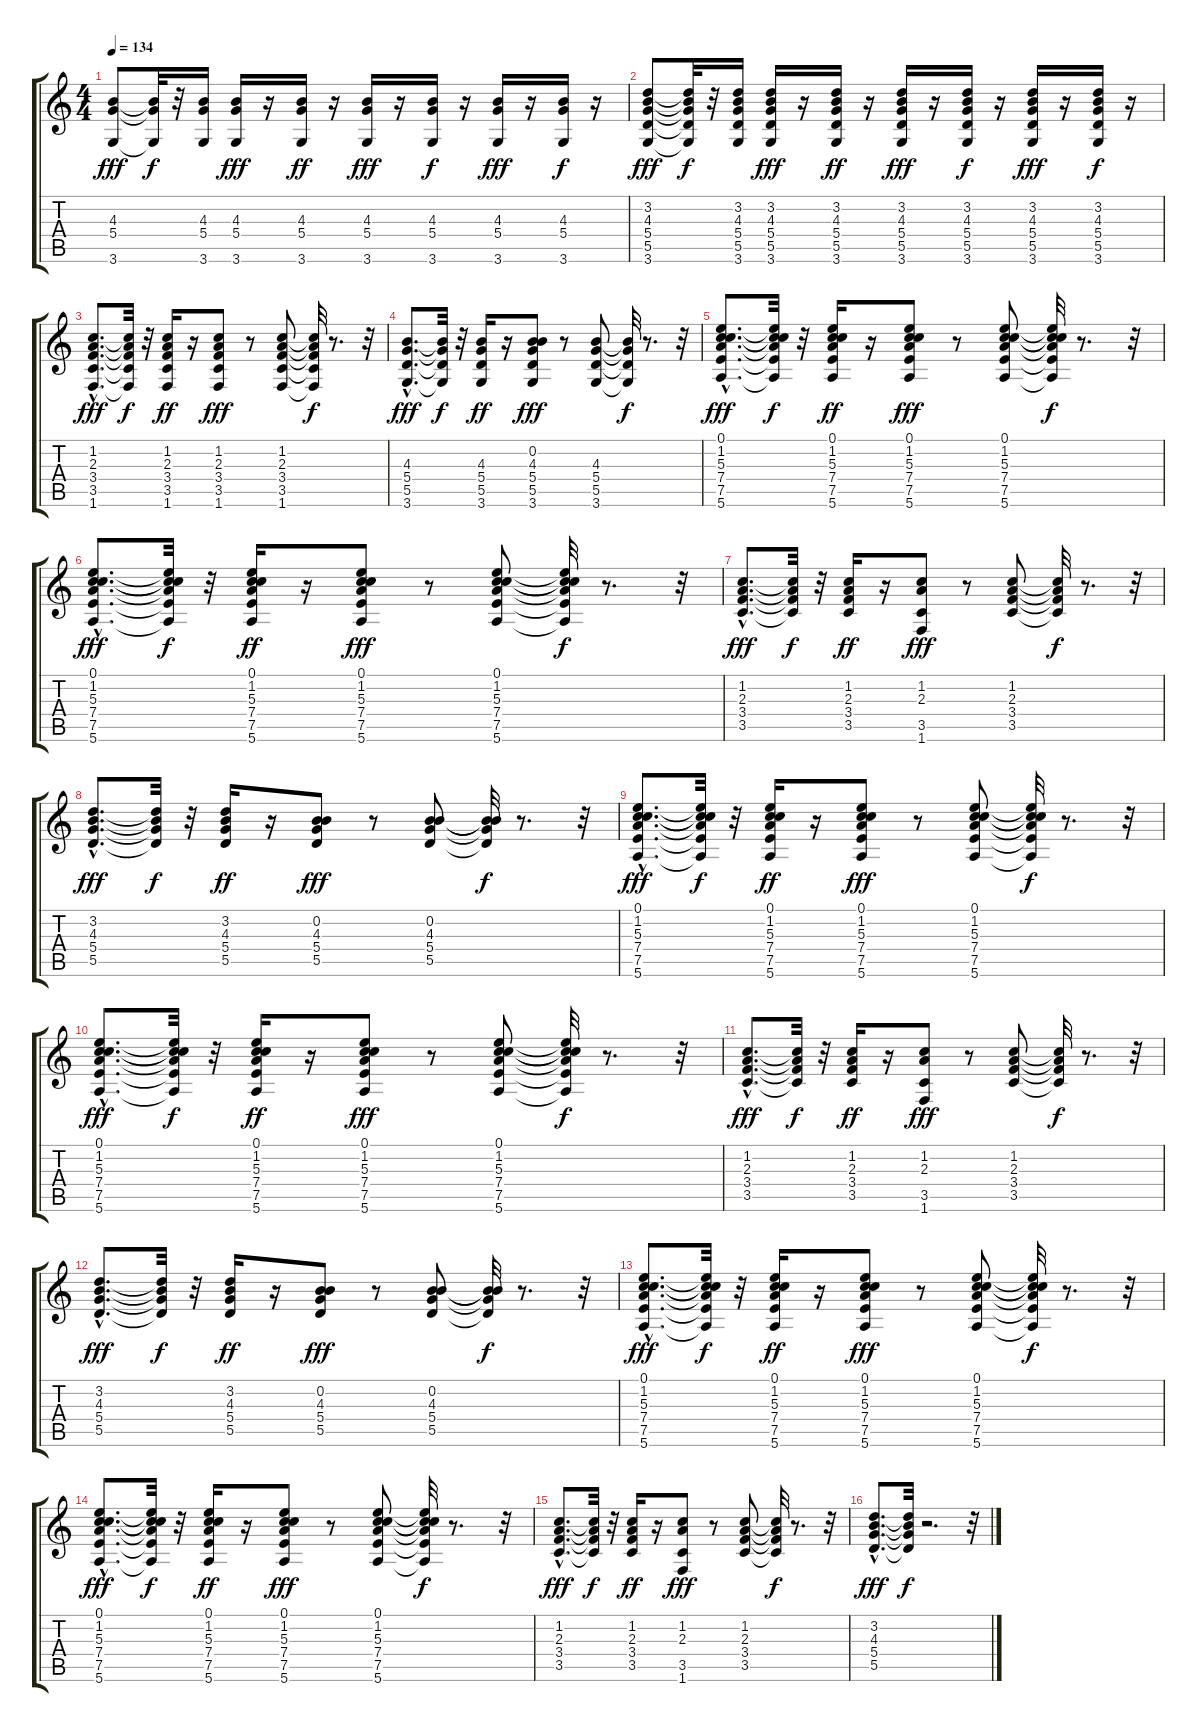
\track "" {instrument electricguitarclean}
\staff {score tabs}
\tuning (E4 B3 G3 D3 A2 E2) {hide}
\ts (4 4)
\tempo 134
\clef g2
\ks c
(4.3 5.4 3.6).8{dy fff} (4.3{t} 5.4{t} 3.6{t}).32{dy f} r.32 (4.3 5.4 3.6).16 (4.3 5.4 3.6).16{dy fff} r.16 (4.3 5.4 3.6).16{dy ff} r.16 (4.3 5.4 3.6).16{dy fff} r.16 (4.3 5.4 3.6).16{dy f} r.16 (4.3 5.4 3.6).16{dy fff} r.16 (4.3 5.4 3.6).16{dy f} r.16 |
(3.2 4.3 5.4 5.5 3.6).8{dy fff} (3.2{t} 4.3{t} 5.4{t} 5.5{t} 3.6{t}).32{dy f} r.32 (3.2 4.3 5.4 5.5 3.6).16 (3.2 4.3 5.4 5.5 3.6).16{dy fff} r.16 (3.2 4.3 5.4 5.5 3.6).16{dy ff} r.16 (3.2 4.3 5.4 5.5 3.6).16{dy fff} r.16 (3.2 4.3 5.4 5.5 3.6).16{dy f} r.16 (3.2 4.3 5.4 5.5 3.6).16{dy fff} r.16 (3.2 4.3 5.4 5.5 3.6).16{dy f} r.16 |
(1.2{hac} 2.3{hac} 3.4{hac} 3.5{hac} 1.6{hac}).8{d dy fff} (1.2{t} 2.3{t} 3.4{t} 3.5{t} 1.6{t}).32{dy f} r.32 (1.2 2.3 3.4 3.5 1.6).16{dy ff} r.16 (1.2 2.3 3.4 3.5 1.6).8{dy fff} r.8 (1.2 2.3 3.4 3.5 1.6).8 (1.2{t} 2.3{t} 3.4{t} 3.5{t} 1.6{t}).32{dy f} r.8{d} r.32 |
(4.3{hac} 5.4{hac} 5.5{hac} 3.6{hac}).8{d dy fff} (4.3{t} 5.4{t} 5.5{t} 3.6{t}).32{dy f} r.32 (4.3 5.4 5.5 3.6).16{dy ff} r.16 (0.2 4.3 5.4 5.5 3.6).8{dy fff} r.8 (4.3 5.4 5.5 3.6).8 (4.3{t} 5.4{t} 5.5{t} 3.6{t}).32{dy f} r.8{d} r.32 |
(0.1{hac} 1.2{hac} 5.3{hac} 7.4{hac} 7.5{hac} 5.6{hac}).8{d dy fff} (0.1{t} 1.2{t} 5.3{t} 7.4{t} 7.5{t} 5.6{t}).32{dy f} r.32 (0.1 1.2 5.3 7.4 7.5 5.6).16{dy ff} r.16 (0.1 1.2 5.3 7.4 7.5 5.6).8{dy fff} r.8 (0.1 1.2 5.3 7.4 7.5 5.6).8 (0.1{t} 1.2{t} 5.3{t} 7.4{t} 7.5{t} 5.6{t}).32{dy f} r.8{d} r.32 |
(0.1{hac} 1.2{hac} 5.3{hac} 7.4{hac} 7.5{hac} 5.6{hac}).8{d dy fff} (0.1{t} 1.2{t} 5.3{t} 7.4{t} 7.5{t} 5.6{t}).32{dy f} r.32 (0.1 1.2 5.3 7.4 7.5 5.6).16{dy ff} r.16 (0.1 1.2 5.3 7.4 7.5 5.6).8{dy fff} r.8 (0.1 1.2 5.3 7.4 7.5 5.6).8 (0.1{t} 1.2{t} 5.3{t} 7.4{t} 7.5{t} 5.6{t}).32{dy f} r.8{d} r.32 |
(1.2{hac} 2.3{hac} 3.4{hac} 3.5{hac}).8{d dy fff} (1.2{t} 2.3{t} 3.4{t} 3.5{t}).32{dy f} r.32 (1.2 2.3 3.4 3.5).16{dy ff} r.16 (1.2 2.3 3.5 1.6).8{dy fff} r.8 (1.2 2.3 3.4 3.5).8 (1.2{t} 2.3{t} 3.4{t} 3.5{t}).32{dy f} r.8{d} r.32 |
(3.2{hac} 4.3{hac} 5.4{hac} 5.5{hac}).8{d dy fff} (3.2{t} 4.3{t} 5.4{t} 5.5{t}).32{dy f} r.32 (3.2 4.3 5.4 5.5).16{dy ff} r.16 (0.2 4.3 5.4 5.5).8{dy fff} r.8 (0.2 4.3 5.4 5.5).8 (0.2{t} 4.3{t} 5.4{t} 5.5{t}).32{dy f} r.8{d} r.32 |
(0.1{hac} 1.2{hac} 5.3{hac} 7.4{hac} 7.5{hac} 5.6{hac}).8{d dy fff} (0.1{t} 1.2{t} 5.3{t} 7.4{t} 7.5{t} 5.6{t}).32{dy f} r.32 (0.1 1.2 5.3 7.4 7.5 5.6).16{dy ff} r.16 (0.1 1.2 5.3 7.4 7.5 5.6).8{dy fff} r.8 (0.1 1.2 5.3 7.4 7.5 5.6).8 (0.1{t} 1.2{t} 5.3{t} 7.4{t} 7.5{t} 5.6{t}).32{dy f} r.8{d} r.32 |
(0.1{hac} 1.2{hac} 5.3{hac} 7.4{hac} 7.5{hac} 5.6{hac}).8{d dy fff} (0.1{t} 1.2{t} 5.3{t} 7.4{t} 7.5{t} 5.6{t}).32{dy f} r.32 (0.1 1.2 5.3 7.4 7.5 5.6).16{dy ff} r.16 (0.1 1.2 5.3 7.4 7.5 5.6).8{dy fff} r.8 (0.1 1.2 5.3 7.4 7.5 5.6).8 (0.1{t} 1.2{t} 5.3{t} 7.4{t} 7.5{t} 5.6{t}).32{dy f} r.8{d} r.32 |
(1.2{hac} 2.3{hac} 3.4{hac} 3.5{hac}).8{d dy fff} (1.2{t} 2.3{t} 3.4{t} 3.5{t}).32{dy f} r.32 (1.2 2.3 3.4 3.5).16{dy ff} r.16 (1.2 2.3 3.5 1.6).8{dy fff} r.8 (1.2 2.3 3.4 3.5).8 (1.2{t} 2.3{t} 3.4{t} 3.5{t}).32{dy f} r.8{d} r.32 |
(3.2{hac} 4.3{hac} 5.4{hac} 5.5{hac}).8{d dy fff} (3.2{t} 4.3{t} 5.4{t} 5.5{t}).32{dy f} r.32 (3.2 4.3 5.4 5.5).16{dy ff} r.16 (0.2 4.3 5.4 5.5).8{dy fff} r.8 (0.2 4.3 5.4 5.5).8 (0.2{t} 4.3{t} 5.4{t} 5.5{t}).32{dy f} r.8{d} r.32 |
(0.1{hac} 1.2{hac} 5.3{hac} 7.4{hac} 7.5{hac} 5.6{hac}).8{d dy fff} (0.1{t} 1.2{t} 5.3{t} 7.4{t} 7.5{t} 5.6{t}).32{dy f} r.32 (0.1 1.2 5.3 7.4 7.5 5.6).16{dy ff} r.16 (0.1 1.2 5.3 7.4 7.5 5.6).8{dy fff} r.8 (0.1 1.2 5.3 7.4 7.5 5.6).8 (0.1{t} 1.2{t} 5.3{t} 7.4{t} 7.5{t} 5.6{t}).32{dy f} r.8{d} r.32 |
(0.1{hac} 1.2{hac} 5.3{hac} 7.4{hac} 7.5{hac} 5.6{hac}).8{d dy fff} (0.1{t} 1.2{t} 5.3{t} 7.4{t} 7.5{t} 5.6{t}).32{dy f} r.32 (0.1 1.2 5.3 7.4 7.5 5.6).16{dy ff} r.16 (0.1 1.2 5.3 7.4 7.5 5.6).8{dy fff} r.8 (0.1 1.2 5.3 7.4 7.5 5.6).8 (0.1{t} 1.2{t} 5.3{t} 7.4{t} 7.5{t} 5.6{t}).32{dy f} r.8{d} r.32 |
(1.2{hac} 2.3{hac} 3.4{hac} 3.5{hac}).8{d dy fff} (1.2{t} 2.3{t} 3.4{t} 3.5{t}).32{dy f} r.32 (1.2 2.3 3.4 3.5).16{dy ff} r.16 (1.2 2.3 3.5 1.6).8{dy fff} r.8 (1.2 2.3 3.4 3.5).8 (1.2{t} 2.3{t} 3.4{t} 3.5{t}).32{dy f} r.8{d} r.32 |
(3.2{hac} 4.3{hac} 5.4{hac} 5.5{hac}).8{d dy fff} (3.2{t} 4.3{t} 5.4{t} 5.5{t}).32{dy f} r.2{d} r.32
